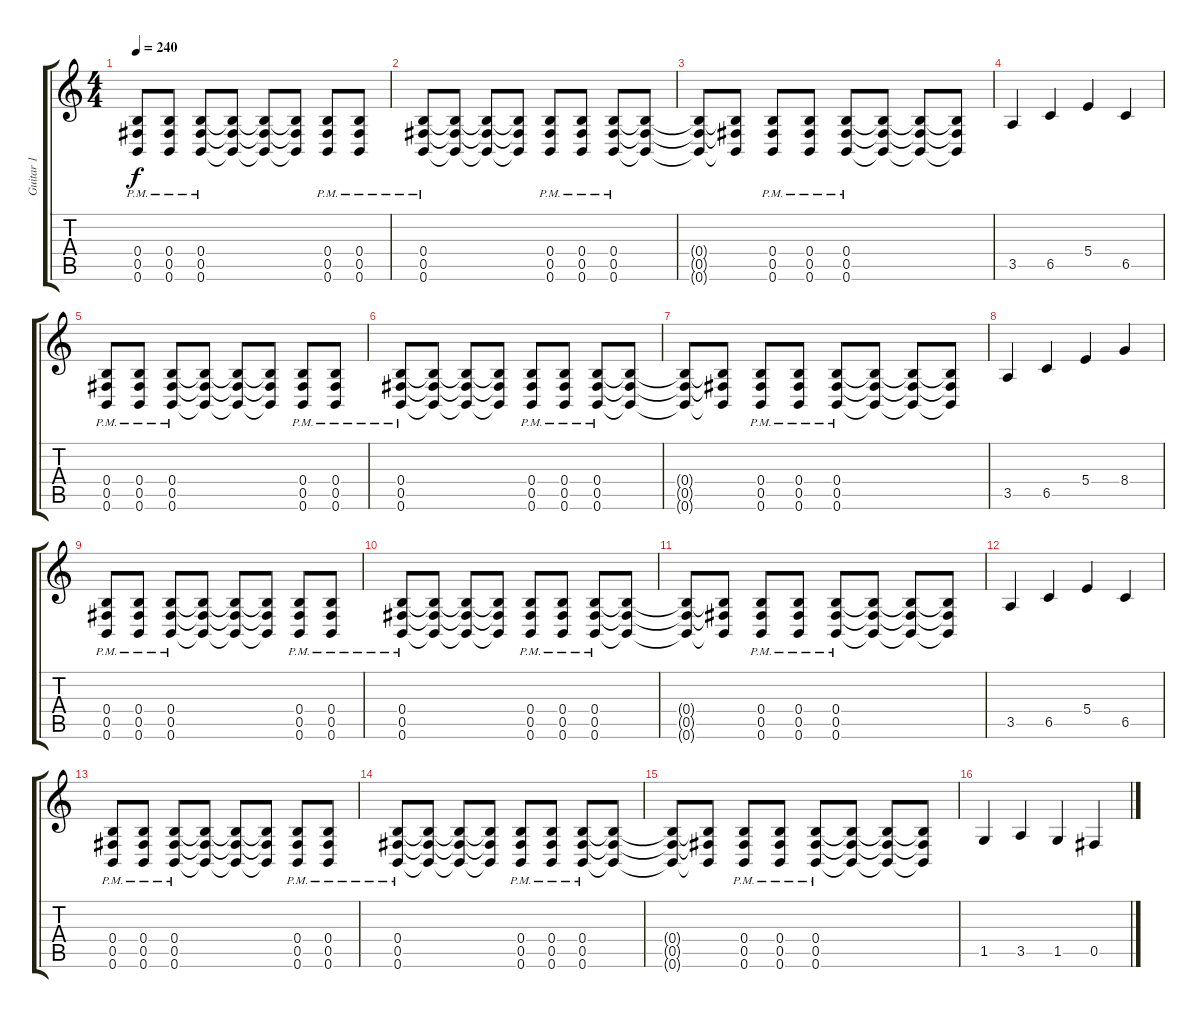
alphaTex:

\track ("Guitar 1" "Guitar 1") {instrument distortionguitar}
\staff {score tabs}
\tuning (Db4 Ab3 E3 B2 Gb2 B1) {hide}
\ts (4 4)
\tempo 240
\clef g2
\ks c
(0.4{pm} 0.5{pm} 0.6{pm}).8{dy f} (0.4{pm} 0.5{pm} 0.6{pm}).8 (0.4{pm} 0.5{pm} 0.6{pm}).8 (0.4{t} 0.5{t} 0.6{t}).8 (0.4{t} 0.5{t} 0.6{t}).8 (0.4{t} 0.5{t} 0.6{t}).8 (0.4{pm} 0.5{pm} 0.6{pm}).8 (0.4{pm} 0.5{pm} 0.6{pm}).8 |
(0.4{pm} 0.5{pm} 0.6{pm}).8 (0.4{t} 0.5{t} 0.6{t}).8 (0.4{t} 0.5{t} 0.6{t}).8 (0.4{t} 0.5{t} 0.6{t}).8 (0.4{pm} 0.5{pm} 0.6{pm}).8 (0.4{pm} 0.5{pm} 0.6{pm}).8 (0.4{pm} 0.5{pm} 0.6{pm}).8 (0.4{t} 0.5{t} 0.6{t}).8 |
(0.4{t} 0.5{t} 0.6{t}).8 (0.4{t} 0.5{t} 0.6{t}).8 (0.4{pm} 0.5{pm} 0.6{pm}).8 (0.4{pm} 0.5{pm} 0.6{pm}).8 (0.4{pm} 0.5{pm} 0.6{pm}).8 (0.4{t} 0.5{t} 0.6{t}).8 (0.4{t} 0.5{t} 0.6{t}).8 (0.4{t} 0.5{t} 0.6{t}).8 |
3.5.4 6.5.4 5.4.4 6.5.4 |
(0.4{pm} 0.5{pm} 0.6{pm}).8 (0.4{pm} 0.5{pm} 0.6{pm}).8 (0.4{pm} 0.5{pm} 0.6{pm}).8 (0.4{t} 0.5{t} 0.6{t}).8 (0.4{t} 0.5{t} 0.6{t}).8 (0.4{t} 0.5{t} 0.6{t}).8 (0.4{pm} 0.5{pm} 0.6{pm}).8 (0.4{pm} 0.5{pm} 0.6{pm}).8 |
(0.4{pm} 0.5{pm} 0.6{pm}).8 (0.4{t} 0.5{t} 0.6{t}).8 (0.4{t} 0.5{t} 0.6{t}).8 (0.4{t} 0.5{t} 0.6{t}).8 (0.4{pm} 0.5{pm} 0.6{pm}).8 (0.4{pm} 0.5{pm} 0.6{pm}).8 (0.4{pm} 0.5{pm} 0.6{pm}).8 (0.4{t} 0.5{t} 0.6{t}).8 |
(0.4{t} 0.5{t} 0.6{t}).8 (0.4{t} 0.5{t} 0.6{t}).8 (0.4{pm} 0.5{pm} 0.6{pm}).8 (0.4{pm} 0.5{pm} 0.6{pm}).8 (0.4{pm} 0.5{pm} 0.6{pm}).8 (0.4{t} 0.5{t} 0.6{t}).8 (0.4{t} 0.5{t} 0.6{t}).8 (0.4{t} 0.5{t} 0.6{t}).8 |
3.5.4 6.5.4 5.4.4 8.4.4 |
(0.4{pm} 0.5{pm} 0.6{pm}).8 (0.4{pm} 0.5{pm} 0.6{pm}).8 (0.4{pm} 0.5{pm} 0.6{pm}).8 (0.4{t} 0.5{t} 0.6{t}).8 (0.4{t} 0.5{t} 0.6{t}).8 (0.4{t} 0.5{t} 0.6{t}).8 (0.4{pm} 0.5{pm} 0.6{pm}).8 (0.4{pm} 0.5{pm} 0.6{pm}).8 |
(0.4{pm} 0.5{pm} 0.6{pm}).8 (0.4{t} 0.5{t} 0.6{t}).8 (0.4{t} 0.5{t} 0.6{t}).8 (0.4{t} 0.5{t} 0.6{t}).8 (0.4{pm} 0.5{pm} 0.6{pm}).8 (0.4{pm} 0.5{pm} 0.6{pm}).8 (0.4{pm} 0.5{pm} 0.6{pm}).8 (0.4{t} 0.5{t} 0.6{t}).8 |
(0.4{t} 0.5{t} 0.6{t}).8 (0.4{t} 0.5{t} 0.6{t}).8 (0.4{pm} 0.5{pm} 0.6{pm}).8 (0.4{pm} 0.5{pm} 0.6{pm}).8 (0.4{pm} 0.5{pm} 0.6{pm}).8 (0.4{t} 0.5{t} 0.6{t}).8 (0.4{t} 0.5{t} 0.6{t}).8 (0.4{t} 0.5{t} 0.6{t}).8 |
3.5.4 6.5.4 5.4.4 6.5.4 |
(0.4{pm} 0.5{pm} 0.6{pm}).8 (0.4{pm} 0.5{pm} 0.6{pm}).8 (0.4{pm} 0.5{pm} 0.6{pm}).8 (0.4{t} 0.5{t} 0.6{t}).8 (0.4{t} 0.5{t} 0.6{t}).8 (0.4{t} 0.5{t} 0.6{t}).8 (0.4{pm} 0.5{pm} 0.6{pm}).8 (0.4{pm} 0.5{pm} 0.6{pm}).8 |
(0.4{pm} 0.5{pm} 0.6{pm}).8 (0.4{t} 0.5{t} 0.6{t}).8 (0.4{t} 0.5{t} 0.6{t}).8 (0.4{t} 0.5{t} 0.6{t}).8 (0.4{pm} 0.5{pm} 0.6{pm}).8 (0.4{pm} 0.5{pm} 0.6{pm}).8 (0.4{pm} 0.5{pm} 0.6{pm}).8 (0.4{t} 0.5{t} 0.6{t}).8 |
(0.4{t} 0.5{t} 0.6{t}).8 (0.4{t} 0.5{t} 0.6{t}).8 (0.4{pm} 0.5{pm} 0.6{pm}).8 (0.4{pm} 0.5{pm} 0.6{pm}).8 (0.4{pm} 0.5{pm} 0.6{pm}).8 (0.4{t} 0.5{t} 0.6{t}).8 (0.4{t} 0.5{t} 0.6{t}).8 (0.4{t} 0.5{t} 0.6{t}).8 |
1.5.4 3.5.4 1.5.4 0.5.4
